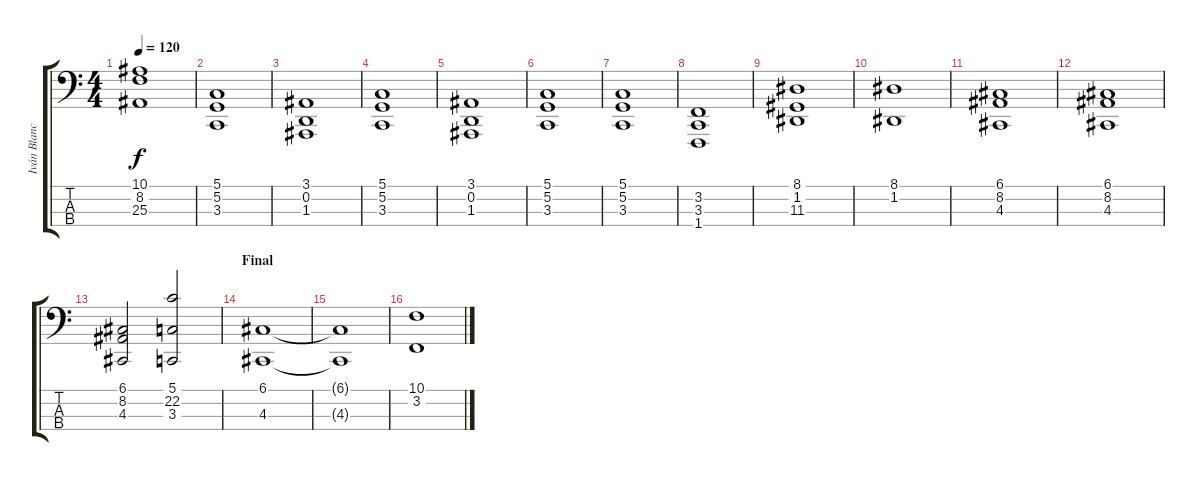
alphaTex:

\track ("Iván Blanco (Piano \"mano izquierda\")" "Iván Blanc") {instrument acousticgrandpiano}
\staff {score tabs}
\tuning (G2 D2 A1 E1) {hide}
\ts (4 4)
\tempo 120
\clef f4
\ks c
(10.1 8.2 25.3).1{dy f} |
(5.1 5.2 3.3).1 |
(3.1 0.2 1.3).1 |
(5.1 5.2 3.3).1 |
(3.1 0.2 1.3).1 |
(5.1 5.2 3.3).1 |
(5.1 5.2 3.3).1 |
(3.2 3.3 1.4).1 |
(8.1 1.2 11.3).1 |
(8.1 1.2).1 |
(6.1 8.2 4.3).1 |
(6.1 8.2 4.3).1 |
(6.1 8.2 4.3).2 (5.1 22.2 3.3).2 |
\section ("" "Final")
(6.1 4.3).1 |
(6.1{t} 4.3{t}).1 |
(10.1 3.2).1
